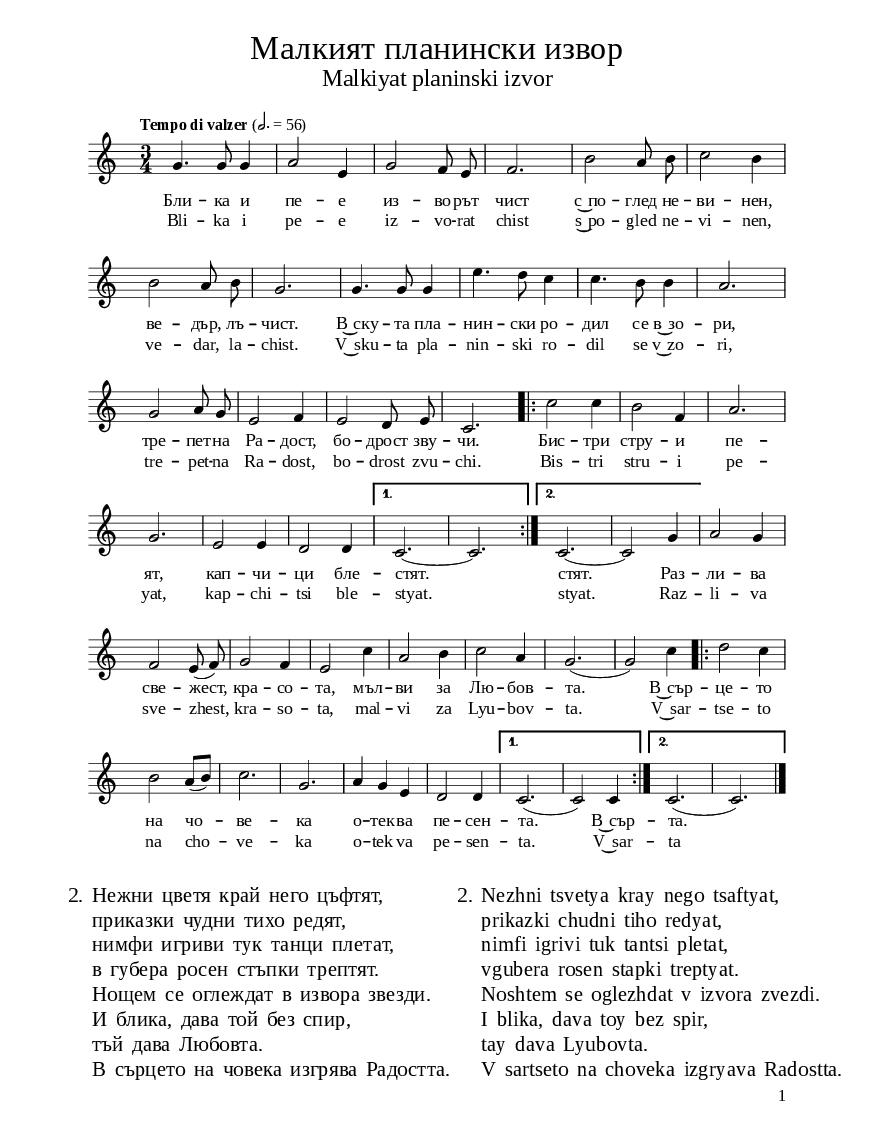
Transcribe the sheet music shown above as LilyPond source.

\version "2.24.0"

% include paper part and global functions
\include "include/globals.ily"

\bookpart {
  \label #'ref039
  \tocItem \markup " "
  \include "include/bookpart-paper.ily"
  \score {
    \include "include/score-layout.ily"

    \new Voice \relative  c'{
      \clef treble
      \key c \major
      \time 3/4
      \tempoFunc "Tempo di valzer" 2. "56"
      \autoBeamOff
      g'4. g8 g4 | % 2
      a2 e4 | % 3
      g2 f8 e8 | % 4
      f2. | % 5
      b2 a8  b8 | % 6
      c2  b4 \break | % 7
      b2 a8  b8 | % 8
      g2. | % 9
      g4. g8 g4 |
      e'4.  d8  c4 | % 11
      c4.  b8  b4 | % 12
      a2. \break | % 13
      g2 a8 g8 | % 14
      e2 f4 | % 15
      e2 d8 e8 | % 16
      c2. \repeat volta 2 {
        | % 17
        c'2  c4 | % 18
        b2 f4  | % 19
        a2. \break |
        g2. | % 21
        e2 e4 | % 22
        d2 d4
      }
      \alternative {
        {
          | % 23
          c2. ~ | % 24
          c2.
        }
        {
          | % 25
          c2. ~ | % 26
          c2 g'4
        }
      }
      a2 g4 \break | % 28
      f2 e8 ( f8 ) | % 29
      g2 f4 |
      e2  c'4 | % 31
      a2  b4 | % 32
      c2 a4 | % 33
      g2. ( | % 34
      g2 )  c4
      \repeat volta 2 {
        | % 35
        d2  c4 \break | % 36
        b2 a8 [(  b8 )] | % 37
        c2. | % 38
        g2. | % 39
        a4 g4 e4 |
        d2 d4
      }

      \alternative {
        {
          | % 41
          c2. ( | % 42
          c2 )  c4
        }
        {
          | % 43
          c2. ( | % 44
          c2. )
        }
      }
      \bar "|."
    }

    \addlyrics {
      Бли -- ка и пе -- е из -- во --
      рът чист с~по -- глед не -- ви --
      нен, ве -- дър, лъ -- чист. В~ску --
      та пла -- нин -- ски ро -- дил се
      в~зо -- ри, тре -- пет -- на Ра --
      дост, бо -- дрост зву -- чи. Бис --
      три стру -- и пе -- ят, кап -- чи --
      ци бле -- стят.  стят.  Раз --
      ли -- ва све -- жест,  кра -- со
      -- та, мъл -- ви за Лю -- бов -- та.
      В~сър -- це -- то на чо -- ве
      -- ка о -- тек -- ва пе -- сен -- та.
      В~сър -- та.

    }

    \addlyrics {
      Bli -- ka i pe -- e iz -- vo --
      rat chist s~po -- gled ne -- vi --
      nen, ve -- dar, la -- chist. V~sku --
      ta pla -- nin -- ski ro -- dil se
      v~zo -- ri, tre -- pet -- na Ra --
      dost, bo -- drost zvu -- chi. Bis --
      tri stru -- i pe -- yat, kap -- chi --
      tsi ble -- styat.  styat.  Raz --
      li -- va sve -- zhest,  kra -- so
      -- ta, mal -- vi za Lyu -- bov -- ta.
      V~sar -- tse -- to na cho -- ve
      -- ka o -- tek -- va pe -- sen -- ta.
      V~sar -- ta

    }
    \header {
      title = \titleFunc "Малкият планински извор" "Malkiyat planinski izvor"
    }

    \midi{}

  } % score
  %\markup \dc-two "D.C." "con repitione"



  \markup \fontsize #bgCoupletFontSize {
    \hspace #-2
    \override #`(baseline-skip . ,bgCoupletBaselineSkip)
    \column {
      \line {   2. Нежни цветя край него цъфтят,}
      \line {   "   "  приказки чудни тихо редят,  }
      \line {   "   " нимфи игриви тук танци плетат,}
      \line {   "   " в губера росен стъпки трептят. }
      \line {   "   "  Нощем се оглеждат в извора  звезди.}
      \line {   "   "  И блика, дава  той без спир,}
      \line {   "   "  тъй дава Любовта. }
      \line {   "   "   В сърцето на човека изгрява Радостта.}
    }

    \hspace #0
    \override #`(baseline-skip . ,bgCoupletBaselineSkip)
    \column {
      \line {   2. Nezhni tsvetya kray nego tsaftyat,}
      \line {   "   "  prikazki chudni tiho redyat,  }
      \line {   "   " nimfi igrivi tuk tantsi pletat,}
      \line {   "   " vgubera rosen stapki treptyat. }
      \line {   "   "  Noshtem se oglezhdat v izvora  zvezdi. }
      \line {   "   "   I blika, dava  toy bez spir,}
      \line {   "   "  tay dava Lyubovta. }
      \line {   "   "   V sartseto na choveka izgryava Radostta.}
    } %column
  } % markup


  % include foreign translation(s) of the song
  \version "2.22.1"

\markup \fill-line { \fontsize #deTitleFontSize "Die kleine Bergquelle" }
\markup \null
\markup \null
\markup \fontsize #deCoupletFontSize {
  \hspace #10
  \override #`(baseline-skip . ,deCoupletBaselineSkip)

  \column {
    \line { " " }


\line { " "Die reine Quelle sprudelt und singt}

\line { " "mit einem unschuldigen, munteren, hellen Blick,}

\line { " "Im Schoss der Gebirge in der Morgenröte geboren,}

\line { " "zitternde Freude, Munterkeit erklingt. }

\line { " "Klare Rinnsale singen, ihre Tropfen funkeln. (2) }

\line { " "Sie verbreitet Frische und Schönheit}

\line { " "Sie flüstert über die Liebe. }

\line { " "Im Herzen des Menschen hallt das Lied wider.}

\line { " "Zarte Blumen blühen um ihr herum,}

\line { " "sie sprechen leise wunderbare Märchen.}

\line { " "Spielerische Nymphen stricken Tänze,}

\line { " "auf einem taubedeckten Teppich schwingen Schritte. }

\line { " "Nachts spiegeln sich die Sterne in der Quelle.}

\line { " "Und sie sprudelt und gibt unaufhörlich.}

\line { " "So gibt die Liebe. }

\line { " "In den Herzen der Menschen geht die Freude auf. (2)}
  }
}



} % bookpart
